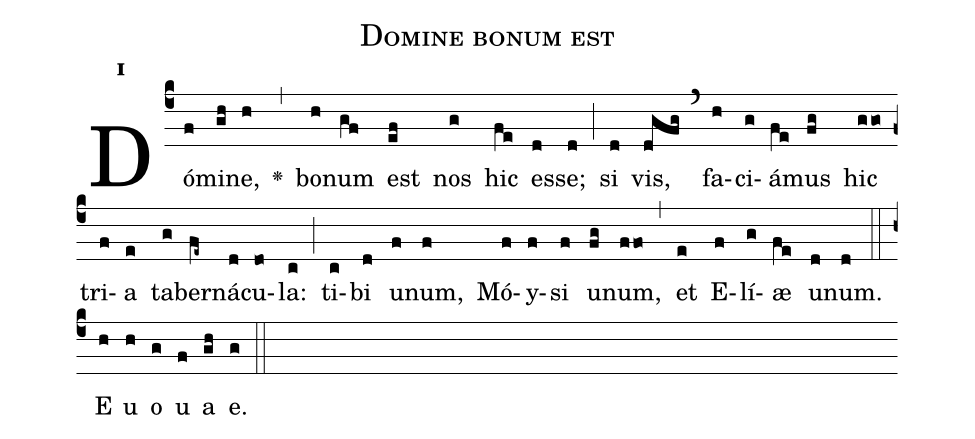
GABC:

name:Domine bonum est;
office-part:Antiphona;
mode:1;
%%
initial-style: 1;
name: Domine bonum est
book: Antiphonae & Responsoria/Tomus II, p. 30;
occasion: Hebdomada II Quadragesimae Dominica;
office-part: Tertia Ant 1;
user-notes: ;
commentary: ;
annotation: 1g;
centering-scheme: english;
fontsize: 12;
font: OFLSortsMillGoudy;
height: 11;
width: 4.5;
%%
(c4)Dó(f)mi(gh)ne,(h) <v>\greheightstar</v>(,) bo(h)num(gf) est(ef) nos(g) hic(fe) es(d)se;(d) (;) si(d) vis,(dgfg) (`) fa(h)ci(g)á(fe)mus(fg) hic(ggo) tri(f)a(e) ta(g)ber(fe~)ná(d)cu(do)la:(c) (;) ti(c)bi(d) u(f)num,(f) Mó(f)y(f)si(f) u(fg)num,(ffo) (,) et(e) E(f)lí(g)æ(fe) u(d)num.(d) (::)
E(h) u(h) o(g) u(f) a(gh) e.(g) (::)
